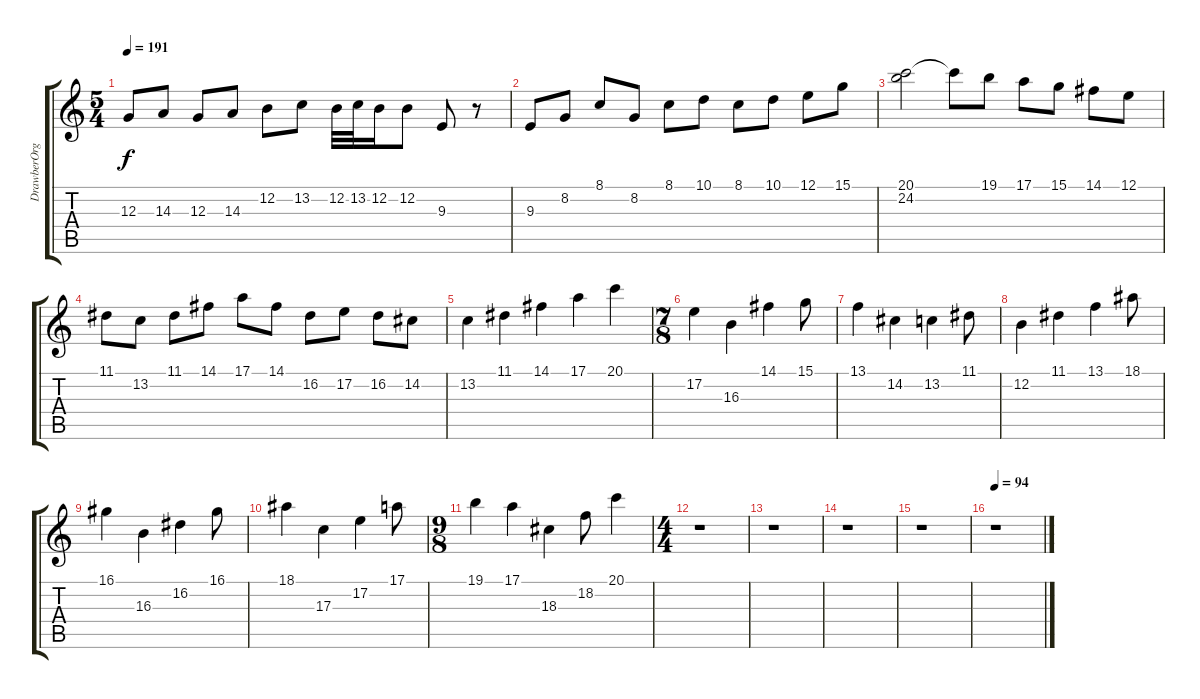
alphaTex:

\track ("DrawberOrgan(Solo)" "DrawberOrg") {instrument drawbarorgan}
\staff {score tabs}
\tuning (E4 B3 G3 D3 A2 E2) {hide}
\ts (5 4)
\tempo 191
\clef g2
\ks c
12.3.8{dy f} 14.3.8 12.3.8 14.3.8 12.2.8 13.2.8 12.2.32 13.2.32 12.2.16 12.2.8 9.3.8 r.8 |
9.3.8 8.2.8 8.1.8 8.2.8 8.1.8 10.1.8 8.1.8 10.1.8 12.1.8 15.1.8 |
(20.1 24.2).2 20.1{t}.8 19.1.8 17.1.8 15.1.8 14.1.8 12.1.8 |
11.1.8 13.2.8 11.1.8 14.1.8 17.1.8 14.1.8 16.2.8 17.2.8 16.2.8 14.2.8 |
13.2.4 11.1.4 14.1.4 17.1.4 20.1.4 |
\ts (7 8)
17.2.4 16.3.4 14.1.4 15.1.8 |
13.1.4 14.2.4 13.2.4 11.1.8 |
12.2.4 11.1.4 13.1.4 18.1.8 |
16.1.4 16.3.4 16.2.4 16.1.8 |
18.1.4 17.3.4 17.2.4 17.1.8 |
\ts (9 8)
19.1.4 17.1.4 18.3.4 18.2.8 20.1.4 |
\ts (4 4)
r.1 |
r.1 |
r.1 |
r.1 |
\tempo 94
r.1
